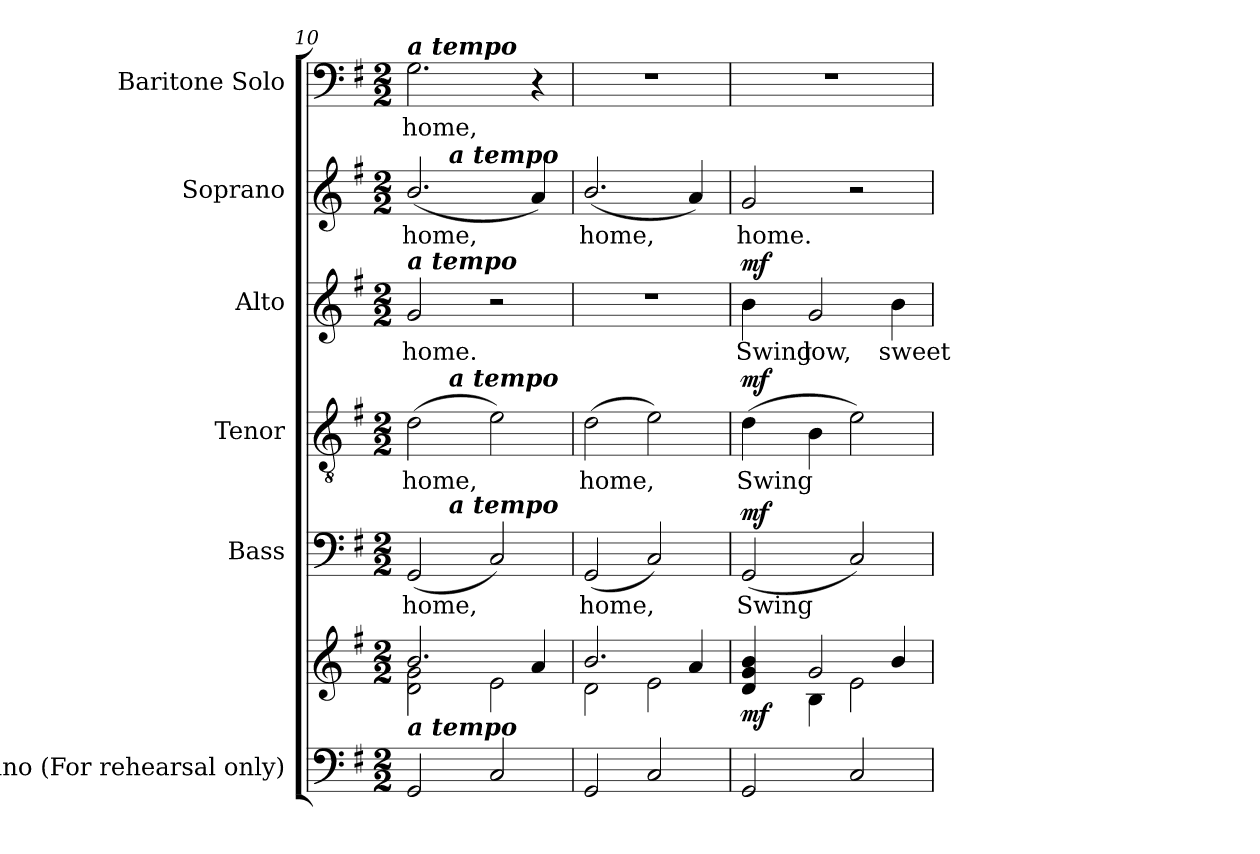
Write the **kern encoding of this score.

**kern	**kern	**dynam	**kern	**text	**dynam	**kern	**text	**dynam	**kern	**text	**dynam	**kern	**text	**kern	**text
*part6	*part6	*part6	*part5	*part5	*part5	*part4	*part4	*part4	*part3	*part3	*part3	*part2	*part2	*part1	*part1
*staff7	*staff6	*staff6/7	*staff5	*staff5	*staff5	*staff4	*staff4	*staff4	*staff3	*staff3	*staff3	*staff2	*staff2	*staff1	*staff1
*I"Piano (For rehearsal only)	*	*	*I"Bass	*	*	*I"Tenor	*	*	*I"Alto	*	*	*I"Soprano	*	*I"Baritone Solo	*
*I'Pno.	*	*	*I'B.	*	*	*I'T.	*	*	*I'A.	*	*	*I'S.	*	*I'Bar. Solo	*
*clefF4	*clefG2	*	*clefF4	*	*	*clefGv2	*	*	*clefG2	*	*	*clefG2	*	*clefF4	*
*	*	*	*	*	*	*ITrd7c12	*	*	*	*	*	*	*	*	*
*k[f#]	*k[f#]	*	*k[f#]	*	*	*k[f#]	*	*	*k[f#]	*	*	*k[f#]	*	*k[f#]	*
*G:	*G:	*	*G:	*	*	*G:	*	*	*G:	*	*	*G:	*	*G:	*
*M2/2	*M2/2	*	*M2/2	*	*	*M2/2	*	*	*M2/2	*	*	*M2/2	*	*M2/2	*
=10	=10	=10	=10	=10	=10	=10	=10	=10	=10	=10	=10	=10	=10	=10	=10
*	*^	*	*	*	*	*	*	*	*	*	*	*	*	*	*
!	!	!	!	!	!LO:LY:b:color=#000000	!	!	!	!	!	!	!	!	!	!	!
!	!	!	!	!	!	!	!	!LO:LY:b:color=#000000	!	!	!	!	!	!	!	!
!	!	!	!	!	!	!	!	!	!	!	!LO:LY:b:color=#000000	!	!	!	!	!
!	!	!	!	!	!	!	!	!	!	!	!	!	!	!LO:LY:b:color=#000000	!	!
!	!	!	!	!	!	!	!	!	!	!	!	!	!	!	!LO:TX:a:Bi:t=a tempo	!
!	!	!	!	!	!	!	!	!	!	!LO:TX:a:Bi:t=a tempo	!	!	!	!	!	!
!	!LO:TX:b:Bi:t=a tempo	!	!	!	!	!	!	!	!	!	!	!	!	!	!	!
!	!	!	!	!	!	!	!	!	!	!	!	!	!	!	!	!LO:LY:b:color=#000000
*	*	*	*	*^	*	*	*^	*	*	*	*	*	*^	*	*	*
2GGi/	2.bi/	2di\ 2gi	.	(2GGi/	4ryy	home,	.	(2Di\	4ryy	home,	.	2gi/	home.	.	(2.bi/	4ryy	home,	2.Gi\	home,
!	!	!	!	!	!	!	!	!	!	!	!	!	!	!	!	!LO:TX:a:Bi:t=a tempo	!	!	!
!	!	!	!	!	!	!	!	!	!LO:TX:a:Bi:t=a tempo	!	!	!	!	!	!	!	!	!	!
!	!	!	!	!	!LO:TX:a:Bi:t=a tempo	!	!	!	!	!	!	!	!	!	!	!	!	!	!
.	.	.	.	.	2.ryy	.	.	.	2.ryy	.	.	.	.	.	.	2.ryy	.	.	.
2Ci/	.	2ei\	.	2Ci/)	.	.	.	2Ei\)	.	.	.	2r	.	.	.	.	.	.	.
.	4ai/	.	.	.	.	.	.	.	.	.	.	.	.	.	4ai/)	.	.	4r	.
*	*	*	*	*v	*v	*	*	*	*	*	*	*	*	*	*v	*v	*	*	*
*	*	*	*	*	*	*	*v	*v	*	*	*	*	*	*	*	*	*
!!LO:LB:g=z
=11	=11	=11	=11	=11	=11	=11	=11	=11	=11	=11	=11	=11	=11	=11	=11	=11
*	*	*	*	*^	*	*	*^	*	*	*	*	*	*^	*	*	*
!	!	!	!	!	!	!LO:LY:b:color=#000000	!	!	!	!	!	!	!	!	!	!	!	!	!
*	*	*	*	*v	*v	*	*	*	*	*	*	*	*	*	*v	*v	*	*	*
*	*	*	*	*	*	*	*v	*v	*	*	*	*	*	*	*	*	*
*	*	*	*	*^	*	*	*^	*	*	*	*	*	*^	*	*	*
!	!	!	!	!	!	!	!	!	!	!LO:LY:b:color=#000000	!	!	!	!	!	!	!	!	!
*	*	*	*	*v	*v	*	*	*	*	*	*	*	*	*	*v	*v	*	*	*
*	*	*	*	*	*	*	*v	*v	*	*	*	*	*	*	*	*	*
*	*	*	*	*^	*	*	*^	*	*	*	*	*	*^	*	*	*
!	!	!	!	!	!	!	!	!	!	!	!	!	!	!	!	!	!LO:LY:b:color=#000000	!	!
*	*	*	*	*v	*v	*	*	*	*	*	*	*	*	*	*v	*v	*	*	*
*	*	*	*	*	*	*	*v	*v	*	*	*	*	*	*	*	*	*
2GGi/	2.bi/	2di\	.	(2GGi/	home,	.	(2Di\	home,	.	1r	.	.	(2.bi/	home,	1r	.
2Ci/	.	2ei\	.	2Ci/)	.	.	2Ei\)	.	.	.	.	.	.	.	.	.
.	4ai/	.	.	.	.	.	.	.	.	.	.	.	4ai/)	.	.	.
=12	=12	=12	=12	=12	=12	=12	=12	=12	=12	=12	=12	=12	=12	=12	=12	=12
!	!	!	!	!	!LO:LY:b:color=#000000	!	!	!	!	!	!	!	!	!	!	!
!	!	!	!	!	!	!	!	!LO:LY:b:color=#000000	!	!	!	!	!	!	!	!
!	!	!	!	!	!	!	!	!	!	!	!LO:LY:b:color=#000000	!	!	!	!	!
!	!	!	!	!	!	!	!	!	!	!	!	!	!	!LO:LY:b:color=#000000	!	!
2GGi/	4di/ 4gi 4bi	4ryy	mf	(2GGi/	Swing	mf	(4Di\	Swing	mf	4bi\	Swing	mf	2gi/	home.	1r	.
!	!	!	!	!	!	!	!	!	!	!	!LO:LY:b:color=#000000	!	!	!	!	!
.	2gi/	4Bi\	.	.	.	.	4BBi\	.	.	2gi/	low,	.	.	.	.	.
2Ci/	.	2ei\	.	2Ci/)	.	.	2Ei\)	.	.	.	.	.	2r	.	.	.
!	!	!	!	!	!	!	!	!	!	!	!LO:LY:b:color=#000000	!	!	!	!	!
.	4bi/	.	.	.	.	.	.	.	.	4bi\	sweet	.	.	.	.	.
*	*v	*v	*	*	*	*	*	*	*	*	*	*	*	*	*	*
=	=	=	=	=	=	=	=	=	=	=	=	=	=	=	=
*-	*-	*-	*-	*-	*-	*-	*-	*-	*-	*-	*-	*-	*-	*-	*-
